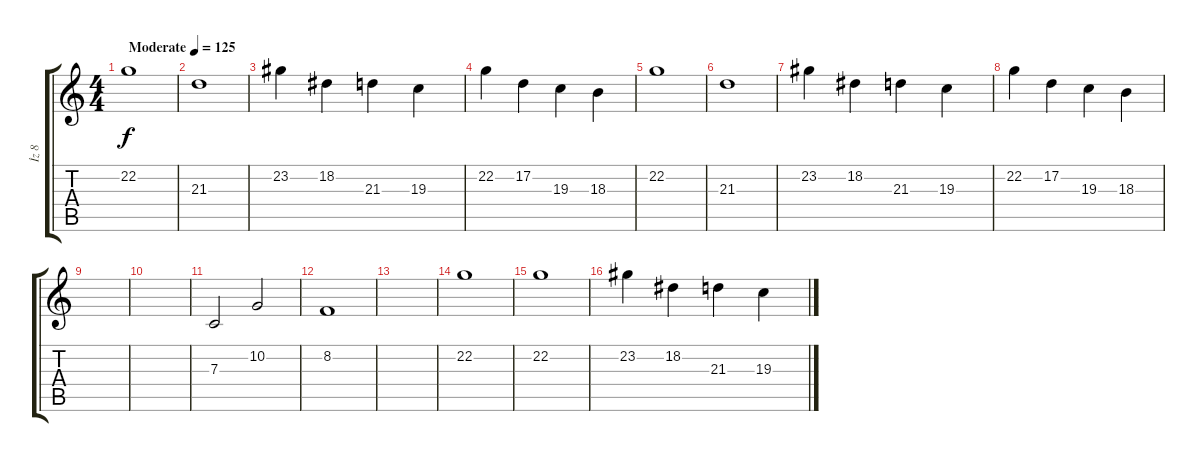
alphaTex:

\track ("İz 8" "İz 8") {instrument stringensemble1}
\staff {score tabs}
\tuning (D4 A3 F3 C3 G2 C2) {hide}
\ts (4 4)
\tempo (125 "Moderate")
\clef g2
\ks c
22.2.1{dy f instrument stringensemble1} |
21.3.1 |
23.2.4 18.2.4 21.3.4 19.3.4 |
22.2.4 17.2.4 19.3.4 18.3.4 |
22.2.1 |
21.3.1 |
23.2.4 18.2.4 21.3.4 19.3.4 |
22.2.4 17.2.4 19.3.4 18.3.4 |
|
|
7.3.2 10.2.2 |
8.2.1 |
|
22.2.1{volume 5} |
22.2.1{volume 16} |
23.2.4 18.2.4 21.3.4 19.3.4
